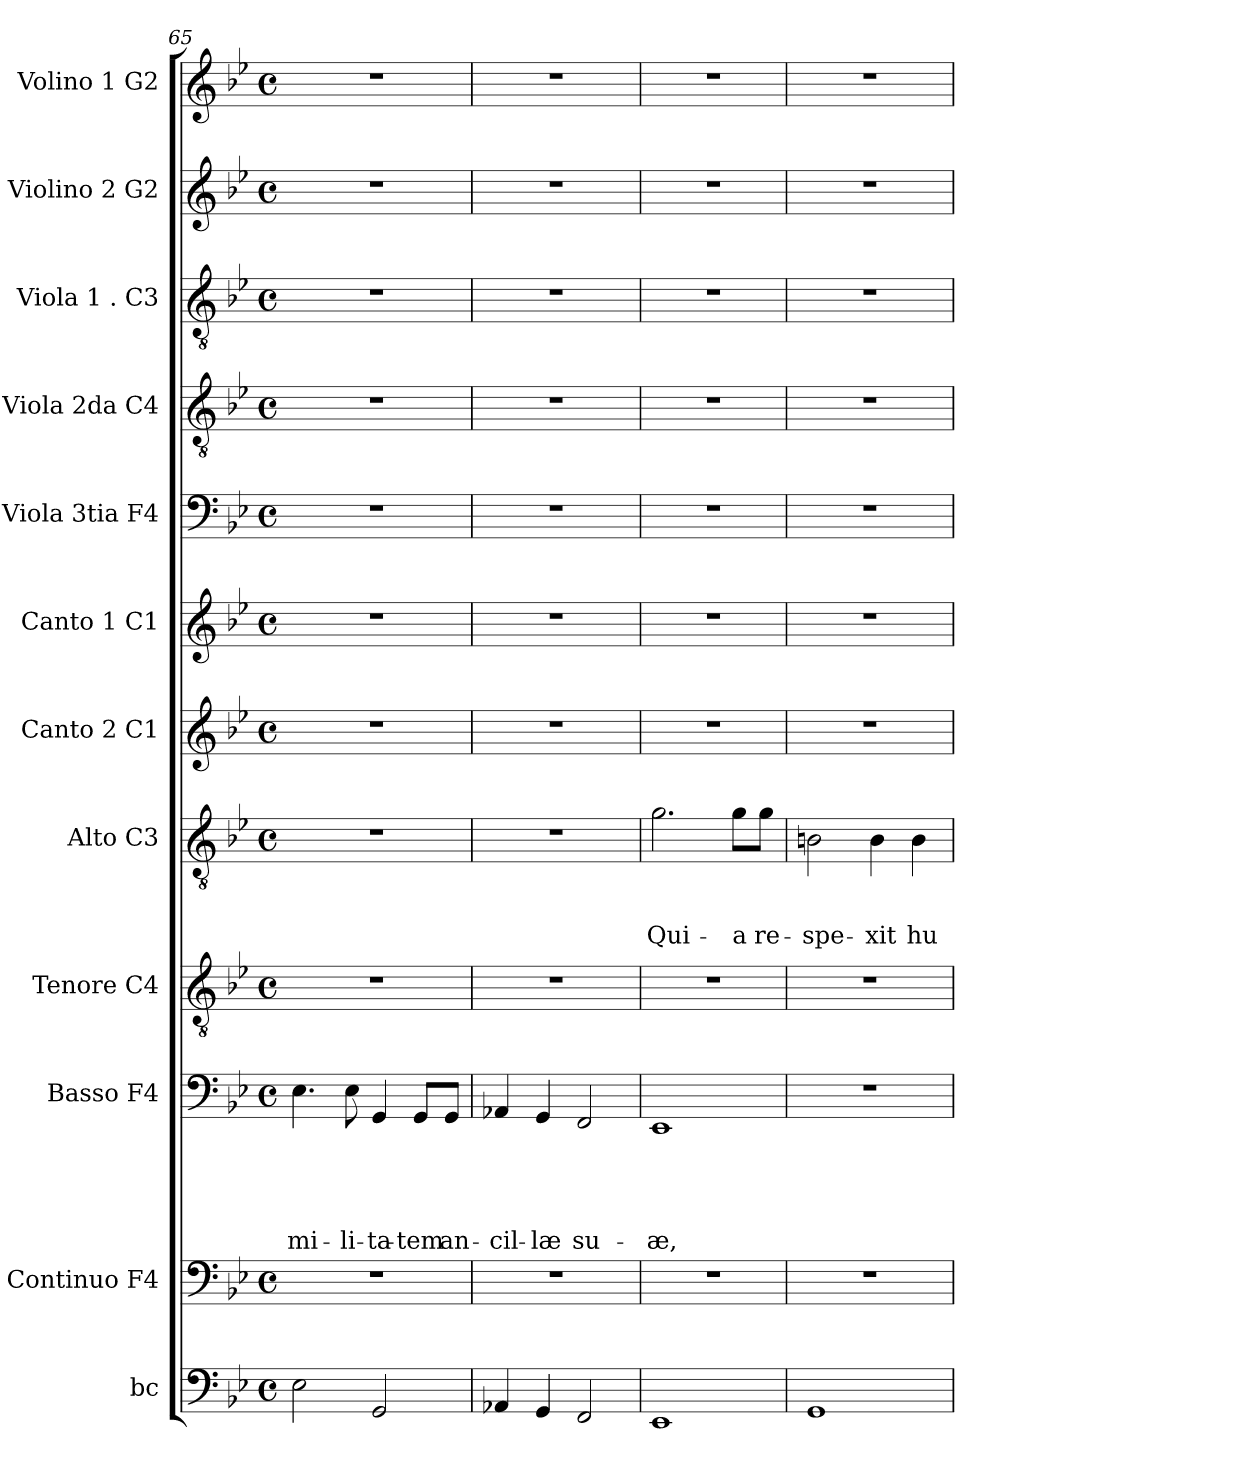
**kern	**kern	**kern	**text	**text	**text	**text	**text	**kern	**kern	**text	**text	**text	**kern	**kern	**kern	**kern	**kern	**kern	**kern
*part12	*part11	*part10	*part10	*part10	*part10	*part10	*part10	*part9	*part8	*part8	*part8	*part8	*part7	*part6	*part5	*part4	*part3	*part2	*part1
*staff12	*staff11	*staff10	*staff10	*staff10	*staff10	*staff10	*staff10	*staff9	*staff8	*staff8	*staff8	*staff8	*staff7	*staff6	*staff5	*staff4	*staff3	*staff2	*staff1
*I"bc	*I"Continuo F4	*I"Basso F4	*	*	*	*	*	*I"Tenore C4	*I"Alto C3	*	*	*	*I"Canto 2 C1	*I"Canto 1 C1	*I"Viola 3tia F4	*I"Viola 2da C4	*I"Viola 1 . C3	*I"Violino 2 G2	*I"Volino 1 G2
*I'bc	*	*I'B	*	*	*	*	*	*I'T	*I'A	*	*	*	*I'C2	*I'C1	*I'Vla3	*I'Vla2	*I'Vla1	*I'Vl2	*I'Vl1
*clefF4	*clefF4	*clefF4	*	*	*	*	*	*clefGv2	*clefGv2	*	*	*	*clefG2	*clefG2	*clefF4	*clefGv2	*clefGv2	*clefG2	*clefG2
*k[b-e-]	*k[b-e-]	*k[b-e-]	*	*	*	*	*	*k[b-e-]	*k[b-e-]	*	*	*	*k[b-e-]	*k[b-e-]	*k[b-e-]	*k[b-e-]	*k[b-e-]	*k[b-e-]	*k[b-e-]
*B-:	*B-:	*B-:	*	*	*	*	*	*B-:	*B-:	*	*	*	*B-:	*B-:	*B-:	*B-:	*B-:	*B-:	*B-:
*M4/4	*M4/4	*M4/4	*	*	*	*	*	*M4/4	*M4/4	*	*	*	*M4/4	*M4/4	*M4/4	*M4/4	*M4/4	*M4/4	*M4/4
*met(c)	*met(c)	*met(c)	*	*	*	*	*	*met(c)	*met(c)	*	*	*	*met(c)	*met(c)	*met(c)	*met(c)	*met(c)	*met(c)	*met(c)
=65	=65	=65	=65	=65	=65	=65	=65	=65	=65	=65	=65	=65	=65	=65	=65	=65	=65	=65	=65
!	!	!	!	!	!	!	!LO:LY:b	!	!	!	!	!	!	!	!	!	!	!	!
2E-\	1r	4.E-\	.	.	.	.	-mi-	1r	1r	.	.	.	1r	1r	1r	1r	1r	1r	1r
!	!	!	!	!	!	!	!LO:LY:b	!	!	!	!	!	!	!	!	!	!	!	!
.	.	8E-\	.	.	.	.	-li-	.	.	.	.	.	.	.	.	.	.	.	.
!	!	!	!	!	!	!	!LO:LY:b	!	!	!	!	!	!	!	!	!	!	!	!
2GG/	.	4GG/	.	.	.	.	-ta-	.	.	.	.	.	.	.	.	.	.	.	.
!	!	!	!	!	!	!	!LO:LY:b	!	!	!	!	!	!	!	!	!	!	!	!
.	.	8GG/L	.	.	.	.	-tem	.	.	.	.	.	.	.	.	.	.	.	.
!	!	!	!	!	!	!	!LO:LY:b	!	!	!	!	!	!	!	!	!	!	!	!
.	.	8GG/J	.	.	.	.	an-	.	.	.	.	.	.	.	.	.	.	.	.
=66	=66	=66	=66	=66	=66	=66	=66	=66	=66	=66	=66	=66	=66	=66	=66	=66	=66	=66	=66
!	!	!	!	!	!	!	!LO:LY:b	!	!	!	!	!	!	!	!	!	!	!	!
4AA-X/	1r	4AA-X/	.	.	.	.	-cil-	1r	1r	.	.	.	1r	1r	1r	1r	1r	1r	1r
!	!	!	!	!	!	!	!LO:LY:b	!	!	!	!	!	!	!	!	!	!	!	!
4GG/	.	4GG/	.	.	.	.	-læ	.	.	.	.	.	.	.	.	.	.	.	.
!	!	!	!	!	!	!	!LO:LY:b	!	!	!	!	!	!	!	!	!	!	!	!
2FF/	.	2FF/	.	.	.	.	su-	.	.	.	.	.	.	.	.	.	.	.	.
=67	=67	=67	=67	=67	=67	=67	=67	=67	=67	=67	=67	=67	=67	=67	=67	=67	=67	=67	=67
!	!	!	!	!	!	!	!LO:LY:b	!	!	!	!	!LO:LY:b	!	!	!	!	!	!	!
1EE-	1r	1EE-	.	.	.	.	-æ,	1r	2.g\	.	.	Qui-	1r	1r	1r	1r	1r	1r	1r
!	!	!	!	!	!	!	!	!	!	!	!	!LO:LY:b	!	!	!	!	!	!	!
.	.	.	.	.	.	.	.	.	8g\L	.	.	-a	.	.	.	.	.	.	.
!	!	!	!	!	!	!	!	!	!	!	!	!LO:LY:b	!	!	!	!	!	!	!
.	.	.	.	.	.	.	.	.	8g\J	.	.	re-	.	.	.	.	.	.	.
=68	=68	=68	=68	=68	=68	=68	=68	=68	=68	=68	=68	=68	=68	=68	=68	=68	=68	=68	=68
!	!	!	!	!	!	!	!	!	!	!	!	!LO:LY:b	!	!	!	!	!	!	!
1GG	1r	1r	.	.	.	.	.	1r	2Bn\	.	.	-spe-	1r	1r	1r	1r	1r	1r	1r
!	!	!	!	!	!	!	!	!	!	!	!	!LO:LY:b	!	!	!	!	!	!	!
.	.	.	.	.	.	.	.	.	4B\	.	.	-xit	.	.	.	.	.	.	.
!	!	!	!	!	!	!	!	!	!	!	!	!LO:LY:b	!	!	!	!	!	!	!
.	.	.	.	.	.	.	.	.	4B\	.	.	hu-	.	.	.	.	.	.	.
=	=	=	=	=	=	=	=	=	=	=	=	=	=	=	=	=	=	=	=
*-	*-	*-	*-	*-	*-	*-	*-	*-	*-	*-	*-	*-	*-	*-	*-	*-	*-	*-	*-
